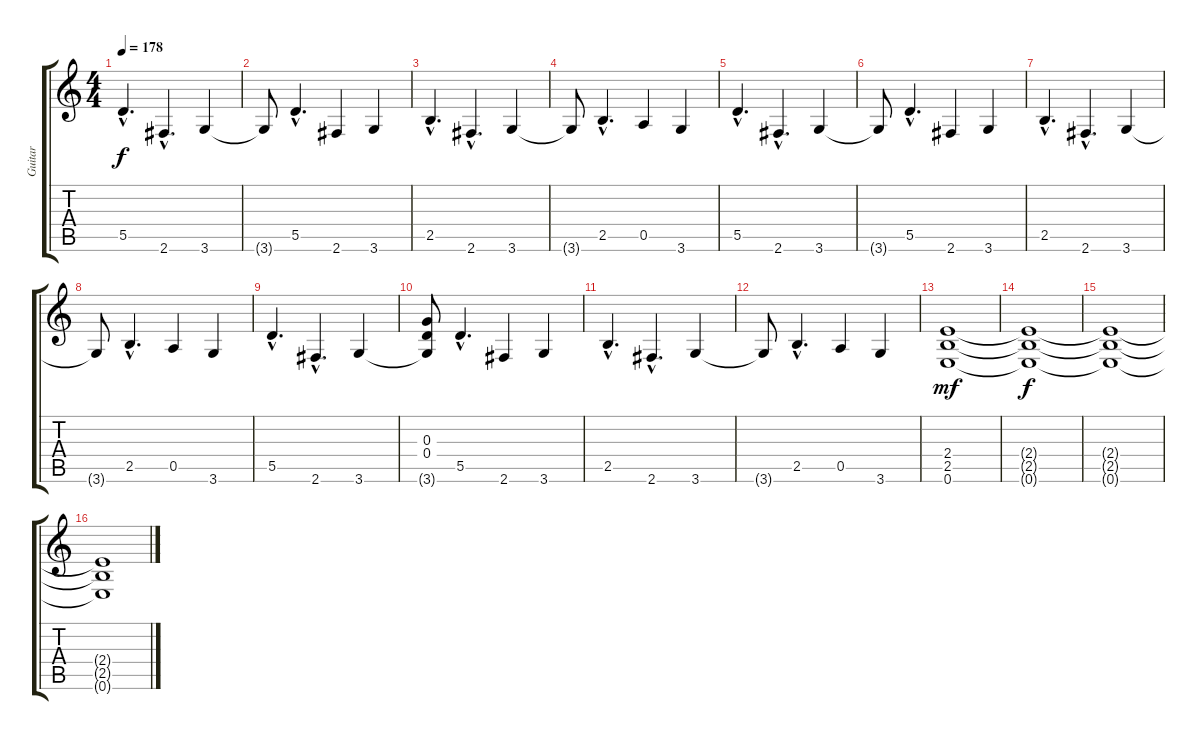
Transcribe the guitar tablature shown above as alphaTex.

\track ("Guitar" "Guitar") {instrument distortionguitar}
\staff {score tabs}
\tuning (E4 B3 G3 D3 A2 E2) {hide}
\ts (4 4)
\tempo 178
\clef g2
\ks c
5.5{hac}.4{d dy f} 2.6{hac}.4{d} 3.6.4 |
3.6{t}.8 5.5{hac}.4{d} 2.6.4 3.6.4 |
2.5{hac}.4{d} 2.6{hac}.4{d} 3.6.4 |
3.6{t}.8 2.5{hac}.4{d} 0.5.4 3.6.4 |
5.5{hac}.4{d} 2.6{hac}.4{d} 3.6.4 |
3.6{t}.8 5.5{hac}.4{d} 2.6.4 3.6.4 |
2.5{hac}.4{d} 2.6{hac}.4{d} 3.6.4 |
3.6{t}.8 2.5{hac}.4{d} 0.5.4 3.6.4 |
5.5{hac}.4{d} 2.6{hac}.4{d} 3.6.4 |
(0.3 0.4 3.6{t}).8 5.5{hac}.4{d} 2.6.4 3.6.4 |
2.5{hac}.4{d} 2.6{hac}.4{d} 3.6.4 |
3.6{t}.8 2.5{hac}.4{d} 0.5.4 3.6.4 |
(2.4 2.5 0.6).1{dy mf} |
(2.4{t} 2.5{t} 0.6{t}).1{dy f} |
(2.4{t} 2.5{t} 0.6{t}).1 |
(2.4{t} 2.5{t} 0.6{t}).1
